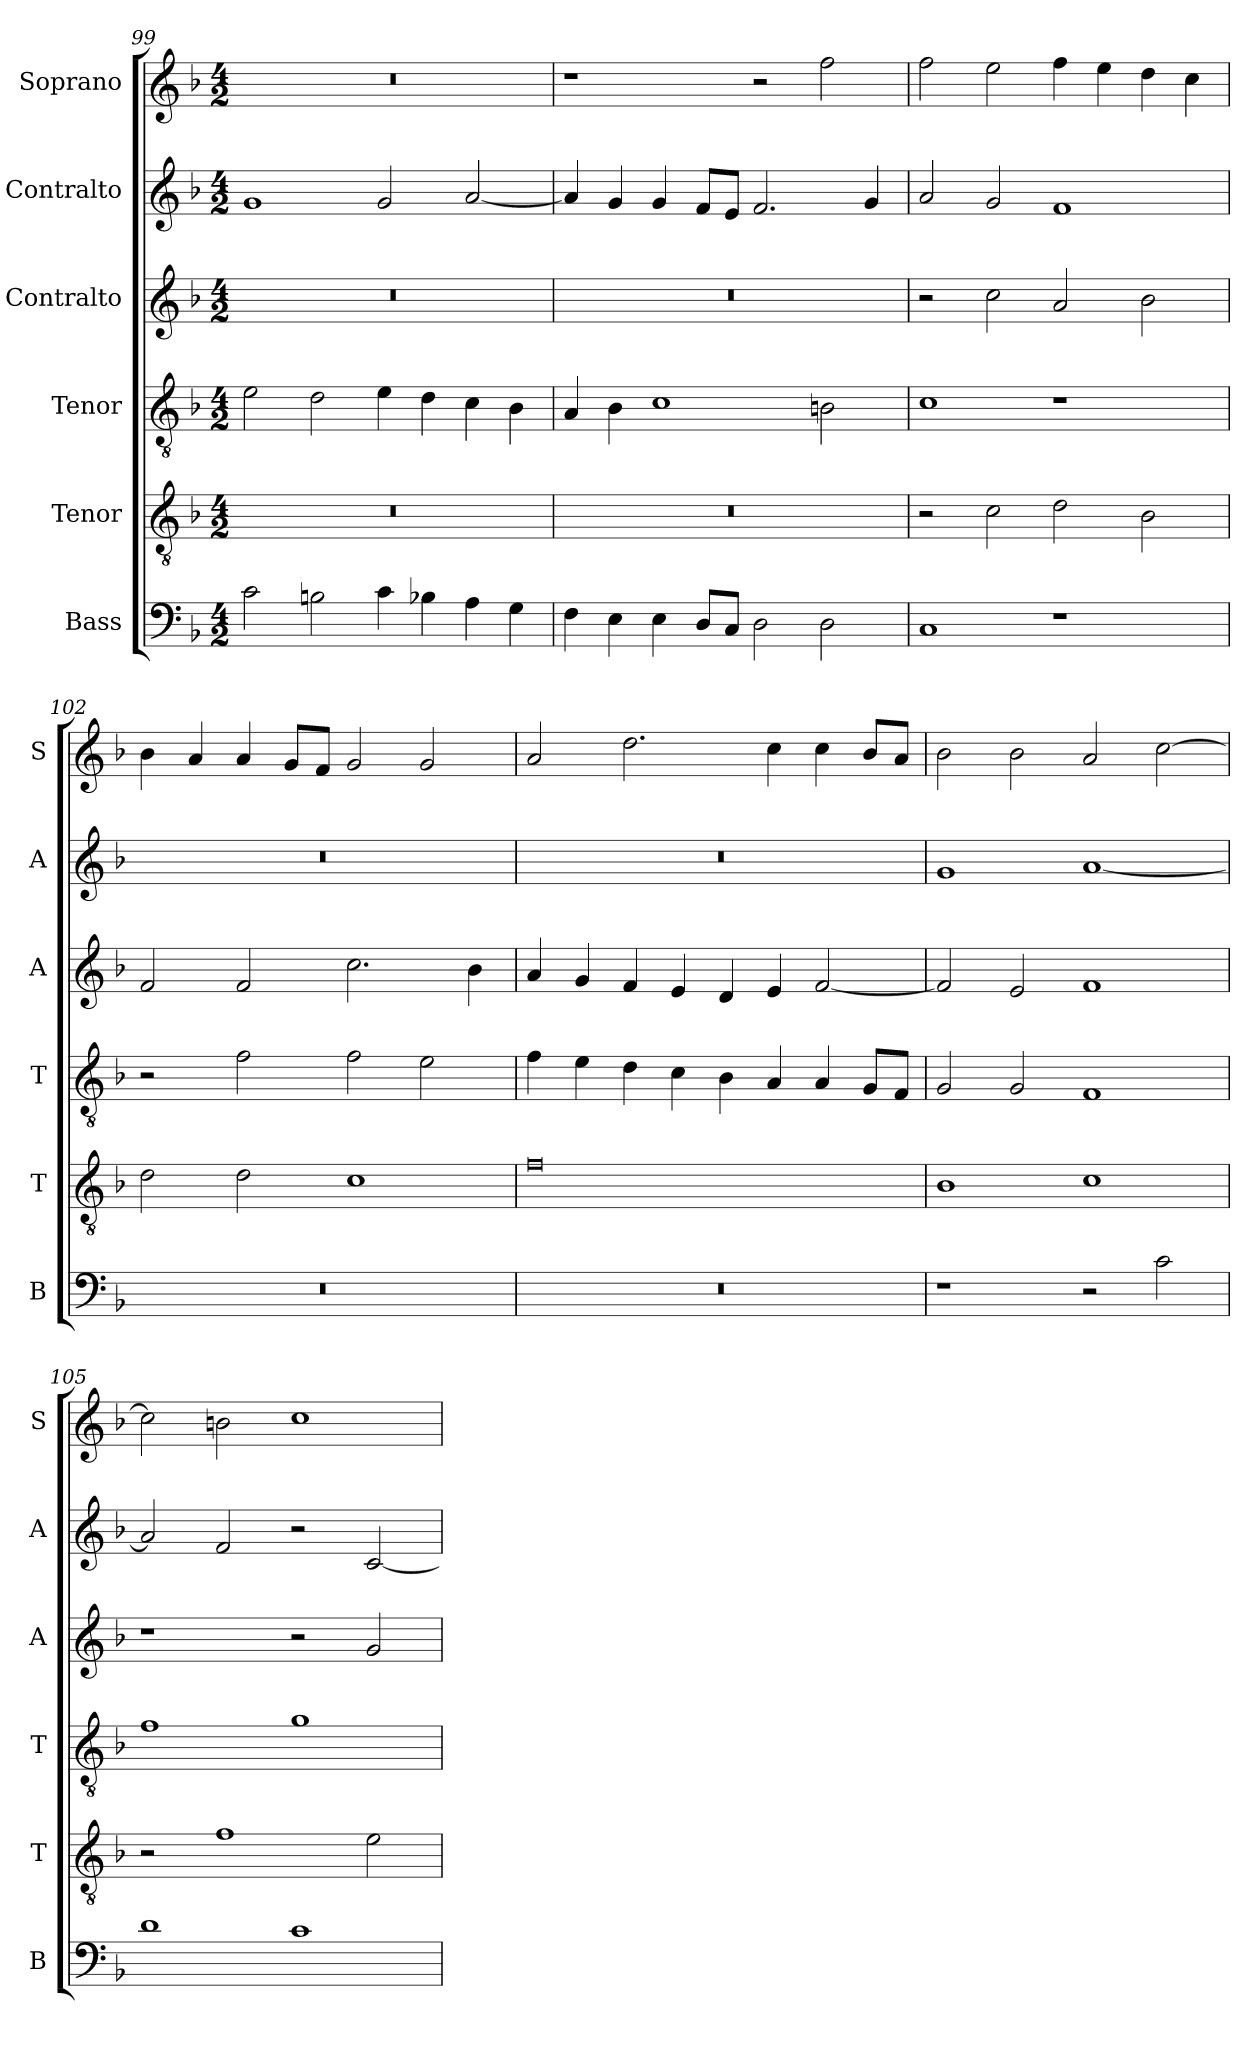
**kern	**kern	**kern	**kern	**kern	**kern
*part6	*part5	*part4	*part3	*part2	*part1
*staff6	*staff5	*staff4	*staff3	*staff2	*staff1
*I"Bass	*I"Tenor	*I"Tenor	*I"Contralto	*I"Contralto	*I"Soprano
*I'B	*I'T	*I'T	*I'A	*I'A	*I'S
*clefF4	*clefGv2	*clefGv2	*clefG2	*clefG2	*clefG2
*k[b-]	*k[b-]	*k[b-]	*k[b-]	*k[b-]	*k[b-]
*F:ion	*F:ion	*F:ion	*F:ion	*F:ion	*F:ion
*M4/2	*M4/2	*M4/2	*M4/2	*M4/2	*M4/2
=99	=99	=99	=99	=99	=99
2c	0r	2e	0r	1g	0r
2Bn	.	2d	.	.	.
4c	.	4e	.	2g	.
4B-X	.	4d	.	.	.
4A	.	4c	.	[2a	.
4G	.	4B-	.	.	.
=100	=100	=100	=100	=100	=100
4F	0r	4A	0r	4a]	1r
4E	.	4B-	.	4g	.
4E	.	1c	.	4g	.
8D/L	.	.	.	8f/L	.
8C/J	.	.	.	8e/J	.
2D	.	.	.	2.f	2r
2D	.	2Bn	.	.	2ff
.	.	.	.	4g	.
=101	=101	=101	=101	=101	=101
1C	2r	1c	2r	2a	2ff
.	2c	.	2cc	2g	2ee
1r	2d	1r	2a	1f	4ff
.	.	.	.	.	4ee
.	2B-	.	2b-	.	4dd
.	.	.	.	.	4cc
=102	=102	=102	=102	=102	=102
0r	2d	2r	2f	0r	4b-
.	.	.	.	.	4a
.	2d	2f	2f	.	4a
.	.	.	.	.	8g/L
.	.	.	.	.	8f/J
.	1c	2f	2.cc	.	2g
.	.	2e	.	.	2g
.	.	.	4b-	.	.
=103	=103	=103	=103	=103	=103
0r	0f	4f	4a	0r	2a
.	.	4e	4g	.	.
.	.	4d	4f	.	2.dd
.	.	4c	4e	.	.
.	.	4B-	4d	.	.
.	.	4A	4e	.	4cc
.	.	4A	[2f	.	4cc
.	.	8G/L	.	.	8b-/L
.	.	8F/J	.	.	8a/J
=104	=104	=104	=104	=104	=104
1r	1B-	2G	2f]	1g	2b-
.	.	2G	2e	.	2b-
2r	1c	1F	1f	[1a	2a
2c	.	.	.	.	[2cc
=105	=105	=105	=105	=105	=105
1d	2r	1f	1r	2a]	2cc]
.	1f	.	.	2f	2bn
1c	.	1g	2r	2r	1cc
.	2e	.	2g	[2c	.
=	=	=	=	=	=
*-	*-	*-	*-	*-	*-
